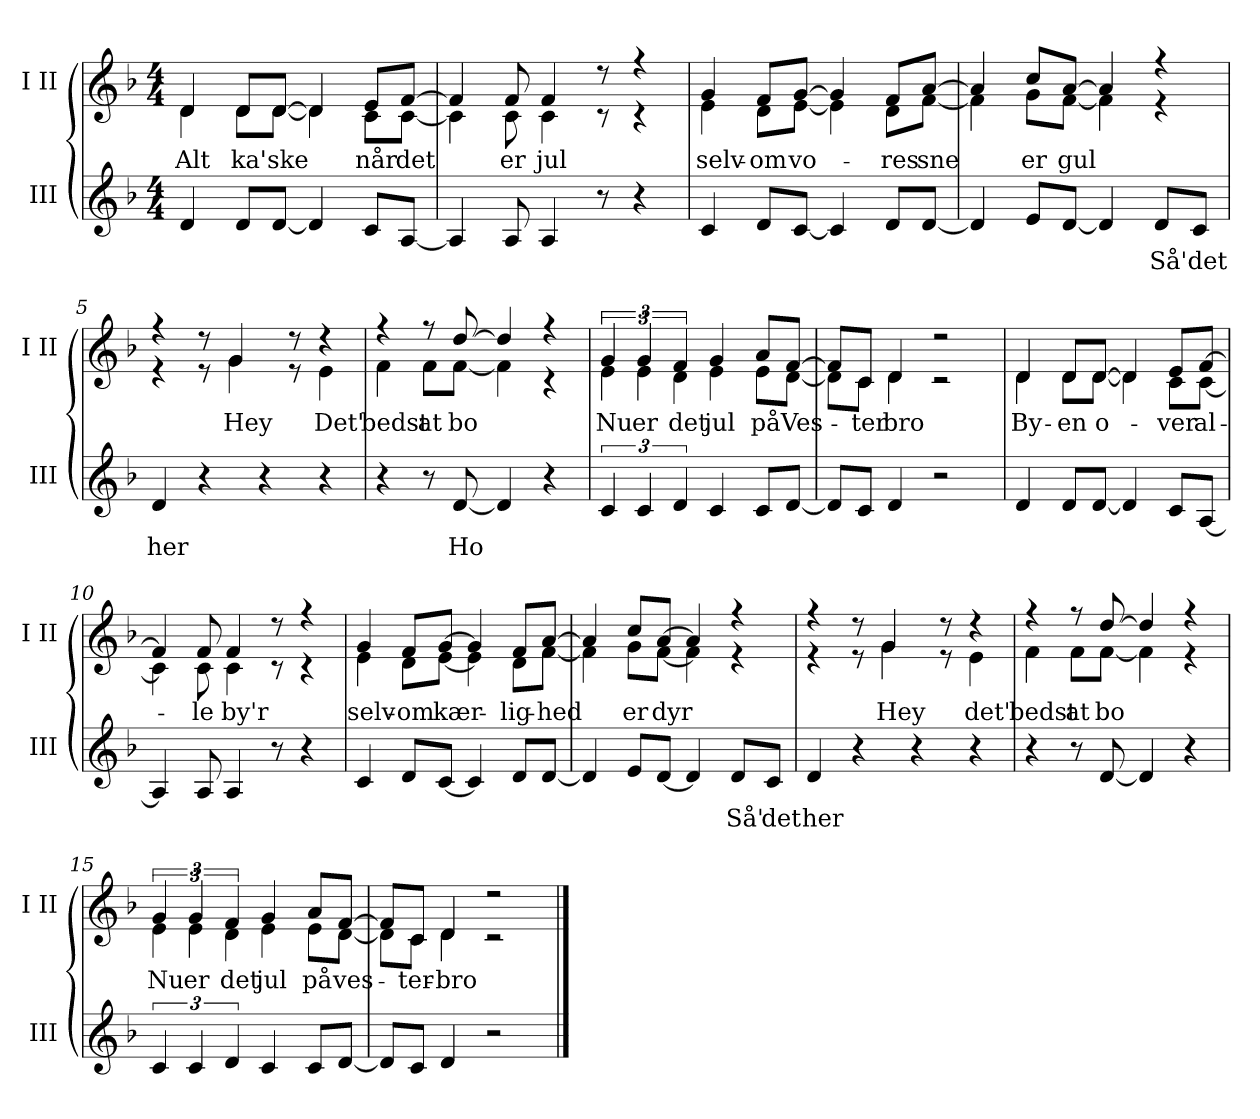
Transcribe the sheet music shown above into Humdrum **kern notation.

**kern	**text	**kern	**text
*part2	*part2	*part1	*part1
*staff2	*staff2	*staff1	*staff1
*I"III	*	*I"I II	*
*I'III	*	*I'I II	*
*clefG2	*	*clefG2	*
*k[b-]	*	*k[b-]	*
*M4/4	*	*M4/4	*
=1	=1	=1	=1
!	!	!	!LO:LY:b
*	*	*^	*
4d/	.	4d/	4d\	Alt
!	!	!	!	!LO:LY:b
8d/L	.	8d/L	8d\L	ka'
!	!	!	!	!LO:LY:b
[8d/J	.	[8d/J	[8d\J	ske
4d/]	.	4d/]	4d\]	.
!	!	!	!	!LO:LY:b
8c/L	.	8e/L	8c\L	når
!	!	!	!	!LO:LY:b
[8A/J	.	[8f/J	[8c\J	det
=2	=2	=2	=2	=2
4A/]	.	4f/]	4c\]	.
!	!	!	!	!LO:LY:b
8A/	.	8f/	8c\	er
!	!	!	!	!LO:LY:b
4A/	.	4f/	4c\	jul
8r	.	8r	8r	.
4r	.	4r	4r	.
=3	=3	=3	=3	=3
!	!	!	!	!LO:LY:b
4c/	.	4g/	4e\	selv-
!	!	!	!	!LO:LY:b
8d/L	.	8f/L	8d\L	-om
!	!	!	!	!LO:LY:b
[8c/J	.	[8g/J	[8e\J	vo-
4c/]	.	4g/]	4e\]	.
!	!	!	!	!LO:LY:b
8d/L	.	8f/L	8d\L	-res
!	!	!	!	!LO:LY:b
[8d/J	.	[8a/J	[8f\J	sne
=4	=4	=4	=4	=4
4d/]	.	4a/]	4f\]	.
!	!	!	!	!LO:LY:b
8e/L	.	8cc/L	8g\L	er
!	!	!	!	!LO:LY:b
[8d/J	.	[8a/J	[8f\J	gul
4d/]	.	4a/]	4f\]	.
!	!LO:LY:b	!	!	!
8d/L	Så'	4r	4r	.
!	!LO:LY:b	!	!	!
8c/J	det	.	.	.
!!LO:LB:g=z	!!
=5	=5	=5	=5	=5
!	!LO:LY:b	!	!	!
4d/	her	4r	4r	.
4r	.	8r	8r	.
!	!	!	!	!LO:LY:b
.	.	4g/	4g\	Hey
4r	.	.	.	.
.	.	8r	8r	.
!	!	!	!	!LO:LY:b
4r	.	4r	4e\	Det'
=6	=6	=6	=6	=6
!	!	!	!	!LO:LY:b
4r	.	4r	4f\	bedst
!	!	!	!	!LO:LY:b
8r	.	8r	8f\L	at
!	!LO:LY:b	!	!	!LO:LY:a
!	!	!	!	!LO:LY:b
[8d/	Ho	[8dd/	[8f\J	bo
4d/]	.	4dd/]	4f\]	.
4r	.	4r	4r	.
=7	=7	=7	=7	=7
!	!	!	!	!LO:LY:b
6c/	.	6g/	6e\	Nu
!	!	!	!	!LO:LY:b
6c/	.	6g/	6e\	er
!	!	!	!	!LO:LY:b
6d/	.	6f/	6d\	det
!	!	!	!	!LO:LY:b
4c/	.	4g/	4e\	jul
!	!	!	!	!LO:LY:b
8c/L	.	8a/L	8e\L	på
!	!	!	!	!LO:LY:b
[8d/J	.	[8f/J	[8d\J	Ves-
=8	=8	=8	=8	=8
8d/L]	.	8f/L]	8d\L]	.
!	!	!	!	!LO:LY:b
8c/J	.	8c/J	8c\J	-ter
!	!	!	!	!LO:LY:b
4d/	.	4d/	4d\	bro
2r	.	2r	2r	.
=9	=9	=9	=9	=9
!	!	!	!	!LO:LY:b
4d/	.	4d/	4d\	By-
!	!	!	!	!LO:LY:b
8d/L	.	8d/L	8d\L	-en
!	!	!	!	!LO:LY:b
[8d/J	.	[8d/J	[8d\J	o-
4d/]	.	4d/]	4d\]	.
!	!	!	!	!LO:LY:b
8c/L	.	8e/L	8c\L	-ver
!	!	!	!	!LO:LY:b
[8A/J	.	[8f/J	[8c\J	al-
!!LO:PB:g=z	!!
=10	=10	=10	=10	=10
4A/]	.	4f/]	4c\]	.
!	!	!	!	!LO:LY:b
8A/	.	8f/	8c\	-le
!	!	!	!	!LO:LY:b
4A/	.	4f/	4c\	by'r
8r	.	8r	8r	.
4r	.	4r	4r	.
=11	=11	=11	=11	=11
!	!	!	!	!LO:LY:b
4c/	.	4g/	4e\	selv-
!	!	!	!	!LO:LY:b
8d/L	.	8f/L	8d\L	-om
!	!	!	!	!LO:LY:b
[8c/J	.	[8g/J	[8e\J	kær-
4c/]	.	4g/]	4e\]	.
!	!	!	!	!LO:LY:b
8d/L	.	8f/L	8d\L	-lig-
!	!	!	!	!LO:LY:b
[8d/J	.	[8a/J	[8f\J	-hed
=12	=12	=12	=12	=12
4d/]	.	4a/]	4f\]	.
!	!	!	!	!LO:LY:b
8e/L	.	8cc/L	8g\L	er
!	!	!	!	!LO:LY:b
[8d/J	.	[8a/J	[8f\J	dyr
4d/]	.	4a/]	4f\]	.
!	!LO:LY:b	!	!	!
8d/L	Så'	4r	4r	.
!	!LO:LY:b	!	!	!
8c/J	det	.	.	.
=13	=13	=13	=13	=13
!	!LO:LY:b	!	!	!
4d/	her	4r	4r	.
4r	.	8r	8r	.
!	!	!	!	!LO:LY:b
.	.	4g/	4g\	Hey
4r	.	.	.	.
.	.	8r	8r	.
!	!	!	!	!LO:LY:b
4r	.	4r	4e\	det'
=14	=14	=14	=14	=14
!	!	!	!	!LO:LY:b
4r	.	4r	4f\	bedst
!	!	!	!	!LO:LY:b
8r	.	8r	8f\L	at
!	!	!	!	!LO:LY:b
[8d/	.	[8dd/	[8f\J	bo
4d/]	.	4dd/]	4f\]	.
4r	.	4r	4r	.
!!LO:LB:g=z	!!
=15	=15	=15	=15	=15
!	!	!	!	!LO:LY:b
6c/	.	6g/	6e\	Nu
!	!	!	!	!LO:LY:b
6c/	.	6g/	6e\	er
!	!	!	!	!LO:LY:b
6d/	.	6f/	6d\	det
!	!	!	!	!LO:LY:b
4c/	.	4g/	4e\	jul
!	!	!	!	!LO:LY:b
8c/L	.	8a/L	8e\L	på
!	!	!	!	!LO:LY:b
[8d/J	.	[8f/J	[8d\J	ves-
=16	=16	=16	=16	=16
8d/L]	.	8f/L]	8d\L]	.
!	!	!	!	!LO:LY:b
8c/J	.	8c/J	8c\J	-ter-
!	!	!	!	!LO:LY:b
4d/	.	4d/	4d\	-bro
2r	.	2r	2r	.
*	*	*v	*v	*
==	==	==	==
*-	*-	*-	*-
